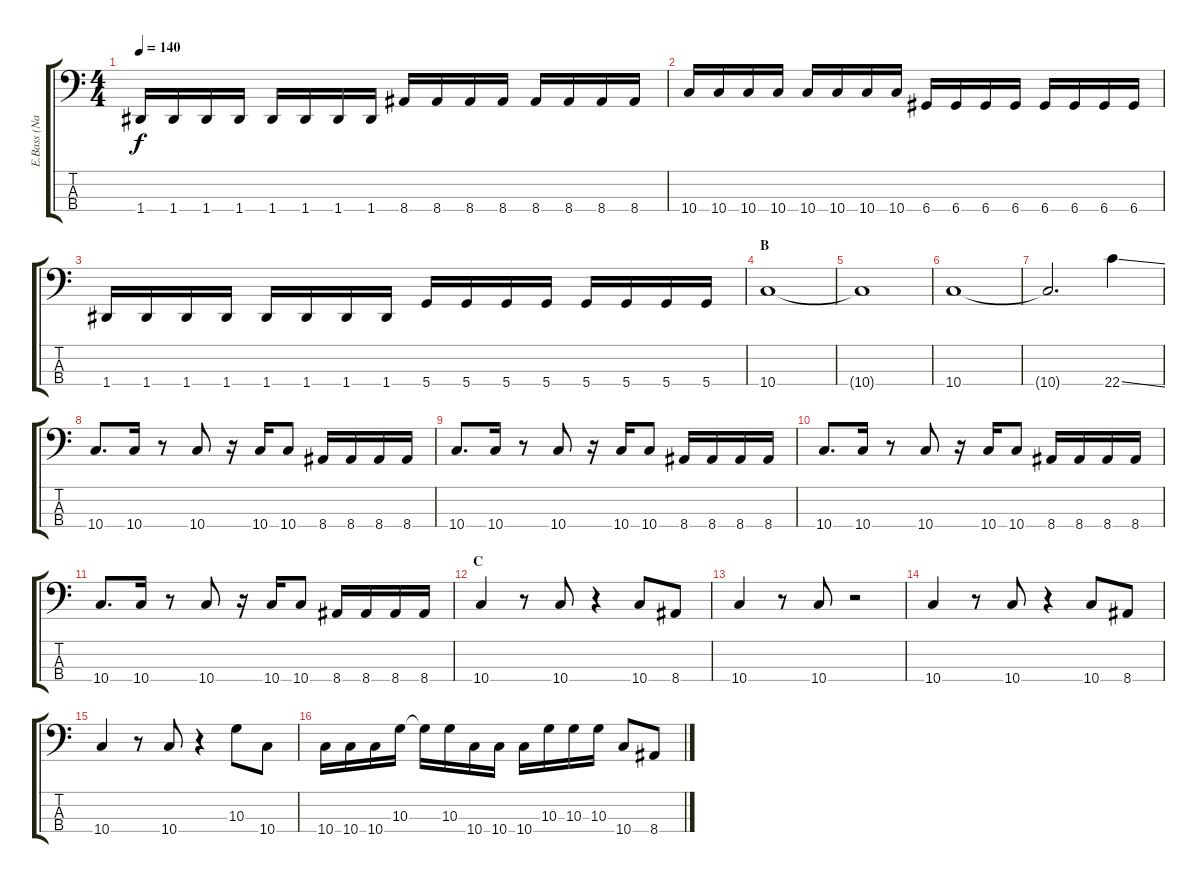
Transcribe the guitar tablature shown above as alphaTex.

\track ("E.Bass (Nakamura)" "E.Bass (Na") {instrument electricbassfinger}
\staff {score tabs}
\tuning (G2 D2 A1 D1) {hide}
\ts (4 4)
\tempo 140
\clef f4
\ks c
1.4.16{dy f} 1.4.16 1.4.16 1.4.16 1.4.16 1.4.16 1.4.16 1.4.16 8.4.16 8.4.16 8.4.16 8.4.16 8.4.16 8.4.16 8.4.16 8.4.16 |
10.4.16 10.4.16 10.4.16 10.4.16 10.4.16 10.4.16 10.4.16 10.4.16 6.4.16 6.4.16 6.4.16 6.4.16 6.4.16 6.4.16 6.4.16 6.4.16 |
1.4.16 1.4.16 1.4.16 1.4.16 1.4.16 1.4.16 1.4.16 1.4.16 5.4.16 5.4.16 5.4.16 5.4.16 5.4.16 5.4.16 5.4.16 5.4.16 |
\section ("" "B")
10.4.1 |
10.4{t}.1 |
10.4.1 |
10.4{t}.2{d} 22.4{ss}.4 |
10.4.8{d} 10.4.16 r.8 10.4.8 r.16 10.4.16 10.4.8 8.4.16 8.4.16 8.4.16 8.4.16 |
10.4.8{d} 10.4.16 r.8 10.4.8 r.16 10.4.16 10.4.8 8.4.16 8.4.16 8.4.16 8.4.16 |
10.4.8{d} 10.4.16 r.8 10.4.8 r.16 10.4.16 10.4.8 8.4.16 8.4.16 8.4.16 8.4.16 |
10.4.8{d} 10.4.16 r.8 10.4.8 r.16 10.4.16 10.4.8 8.4.16 8.4.16 8.4.16 8.4.16 |
\section ("" "C")
10.4.4 r.8 10.4.8 r.4 10.4.8 8.4.8 |
10.4.4 r.8 10.4.8 r.2 |
10.4.4 r.8 10.4.8 r.4 10.4.8 8.4.8 |
10.4.4 r.8 10.4.8 r.4 10.3.8 10.4.8 |
10.4.16 10.4.16 10.4.16 10.3.16 10.3{t}.16 10.3.16 10.4.16 10.4.16 10.4.16 10.3.16 10.3.16 10.3.16 10.4.8 8.4.8
